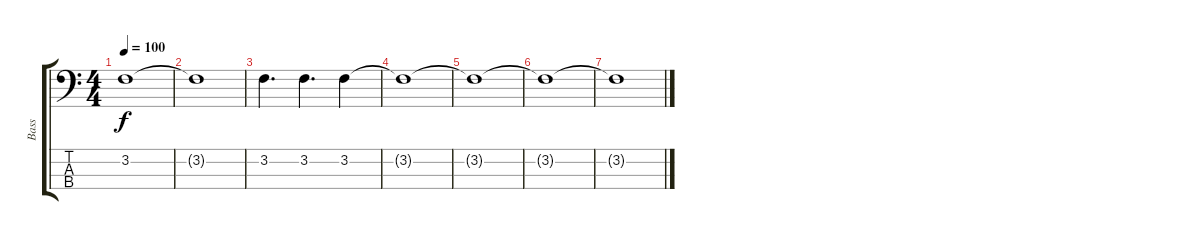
\track ("Bass" "Bass") {instrument electricbassfinger}
\staff {score tabs}
\tuning (G2 D2 A1 E1) {hide}
\ts (4 4)
\tempo 100
\clef f4
\ks c
3.2{t}.1{dy f} |
3.2{t}.1 |
3.2.4{d} 3.2.4{d} 3.2.4 |
3.2{t}.1 |
3.2{t}.1 |
3.2{t}.1 |
3.2{t}.1
